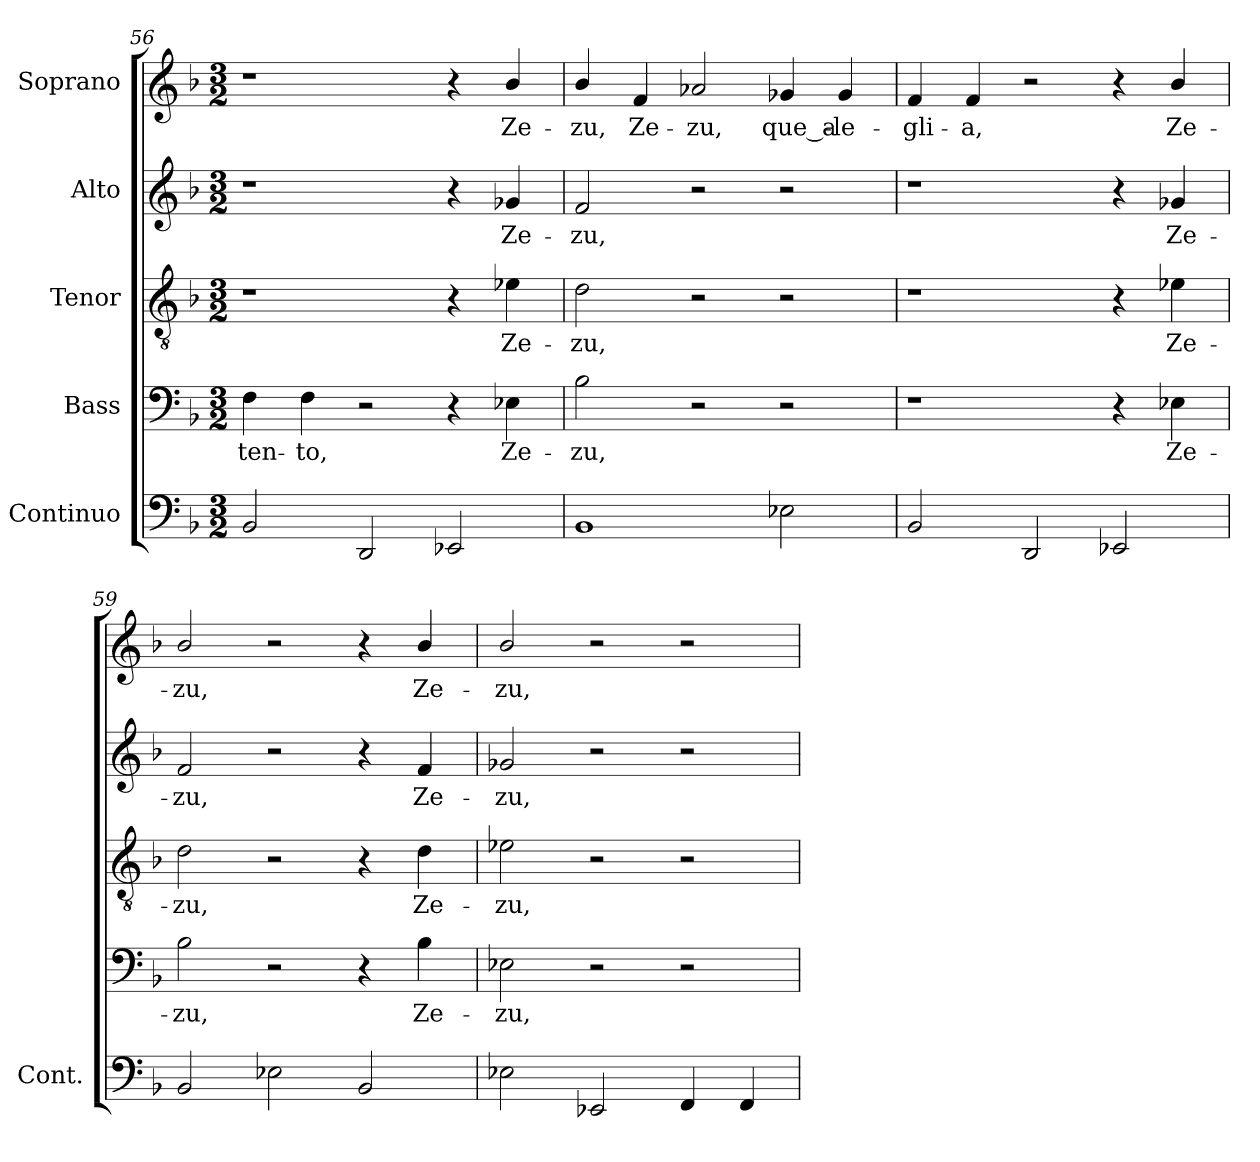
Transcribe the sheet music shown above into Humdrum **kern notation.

**kern	**kern	**text	**kern	**text	**kern	**text	**kern	**text
*part5	*part4	*part4	*part3	*part3	*part2	*part2	*part1	*part1
*staff5	*staff4	*staff4	*staff3	*staff3	*staff2	*staff2	*staff1	*staff1
*I"Continuo	*I"Bass	*	*I"Tenor	*	*I"Alto	*	*I"Soprano	*
*I'Cont.	*	*	*	*	*	*	*	*
*clefF4	*clefF4	*	*clefGv2	*	*clefG2	*	*clefG2	*
*	*	*	*ITrd7c12	*	*	*	*	*
*k[b-]	*k[b-]	*	*k[b-]	*	*k[b-]	*	*k[b-]	*
*F:	*F:	*	*F:	*	*F:	*	*F:	*
*M3/2	*M3/2	*	*M3/2	*	*M3/2	*	*M3/2	*
=56	=56	=56	=56	=56	=56	=56	=56	=56
!	!	!LO:LY:b:color=#000000	!	!	!	!	!	!
2BB-i/	4Fi\	-ten-	1r	.	1r	.	1r	.
!	!	!LO:LY:b:color=#000000	!	!	!	!	!	!
.	4Fi\	-to,	.	.	.	.	.	.
2DDi/	2r	.	.	.	.	.	.	.
2EE-Xi/	4r	.	4r	.	4r	.	4r	.
!	!	!LO:LY:b:color=#000000	!	!	!	!	!	!
!	!	!	!	!LO:LY:b:color=#000000	!	!	!	!
!	!	!	!	!	!	!LO:LY:b:color=#000000	!	!
!	!	!	!	!	!	!	!	!LO:LY:b:color=#000000
.	4E-Xi\	Ze-	4E-Xi\	Ze-	4g-Xi/	Ze-	4b-i/	Ze-
=57	=57	=57	=57	=57	=57	=57	=57	=57
!	!	!LO:LY:b:color=#000000	!	!	!	!	!	!
!	!	!	!	!LO:LY:b:color=#000000	!	!	!	!
!	!	!	!	!	!	!LO:LY:b:color=#000000	!	!
!	!	!	!	!	!	!	!	!LO:LY:b:color=#000000
1BB-i	2B-i\	-zu,	2Di\	-zu,	2fi/	-zu,	4b-i/	-zu,
!	!	!	!	!	!	!	!	!LO:LY:b:color=#000000
.	.	.	.	.	.	.	4fi/	Ze-
!	!	!	!	!	!	!	!	!LO:LY:b:color=#000000
.	2r	.	2r	.	2r	.	2a-Xi/	-zu,
!	!	!	!	!	!	!	!	!LO:LY:b:color=#000000
2E-Xi\	2r	.	2r	.	2r	.	4g-Xi/	que_a-
!	!	!	!	!	!	!	!	!LO:LY:b:color=#000000
.	.	.	.	.	.	.	4g-i/	-le-
!!LO:LB:g=z
=58	=58	=58	=58	=58	=58	=58	=58	=58
!	!	!	!	!	!	!	!	!LO:LY:b:color=#000000
2BB-i/	1r	.	1r	.	1r	.	4fi/	-gli-
!	!	!	!	!	!	!	!	!LO:LY:b:color=#000000
.	.	.	.	.	.	.	4fi/	-a,
2DDi/	.	.	.	.	.	.	2r	.
2EE-Xi/	4r	.	4r	.	4r	.	4r	.
!	!	!LO:LY:b:color=#000000	!	!	!	!	!	!
!	!	!	!	!LO:LY:b:color=#000000	!	!	!	!
!	!	!	!	!	!	!LO:LY:b:color=#000000	!	!
!	!	!	!	!	!	!	!	!LO:LY:b:color=#000000
.	4E-Xi\	Ze-	4E-Xi\	Ze-	4g-Xi/	Ze-	4b-i/	Ze-
=59	=59	=59	=59	=59	=59	=59	=59	=59
!	!	!LO:LY:b:color=#000000	!	!	!	!	!	!
!	!	!	!	!LO:LY:b:color=#000000	!	!	!	!
!	!	!	!	!	!	!LO:LY:b:color=#000000	!	!
!	!	!	!	!	!	!	!	!LO:LY:b:color=#000000
2BB-i/	2B-i\	-zu,	2Di\	-zu,	2fi/	-zu,	2b-i/	-zu,
2E-Xi\	2r	.	2r	.	2r	.	2r	.
2BB-i/	4r	.	4r	.	4r	.	4r	.
!	!	!LO:LY:b:color=#000000	!	!	!	!	!	!
!	!	!	!	!LO:LY:b:color=#000000	!	!	!	!
!	!	!	!	!	!	!LO:LY:b:color=#000000	!	!
!	!	!	!	!	!	!	!	!LO:LY:b:color=#000000
.	4B-i\	Ze-	4Di\	Ze-	4fi/	Ze-	4b-i/	Ze-
=60	=60	=60	=60	=60	=60	=60	=60	=60
!	!	!LO:LY:b:color=#000000	!	!	!	!	!	!
!	!	!	!	!LO:LY:b:color=#000000	!	!	!	!
!	!	!	!	!	!	!LO:LY:b:color=#000000	!	!
!	!	!	!	!	!	!	!	!LO:LY:b:color=#000000
2E-Xi\	2E-Xi\	-zu,	2E-Xi\	-zu,	2g-Xi/	-zu,	2b-i/	-zu,
2EE-Xi/	2r	.	2r	.	2r	.	2r	.
4FFi/	2r	.	2r	.	2r	.	2r	.
4FFi/	.	.	.	.	.	.	.	.
=	=	=	=	=	=	=	=	=
*-	*-	*-	*-	*-	*-	*-	*-	*-
